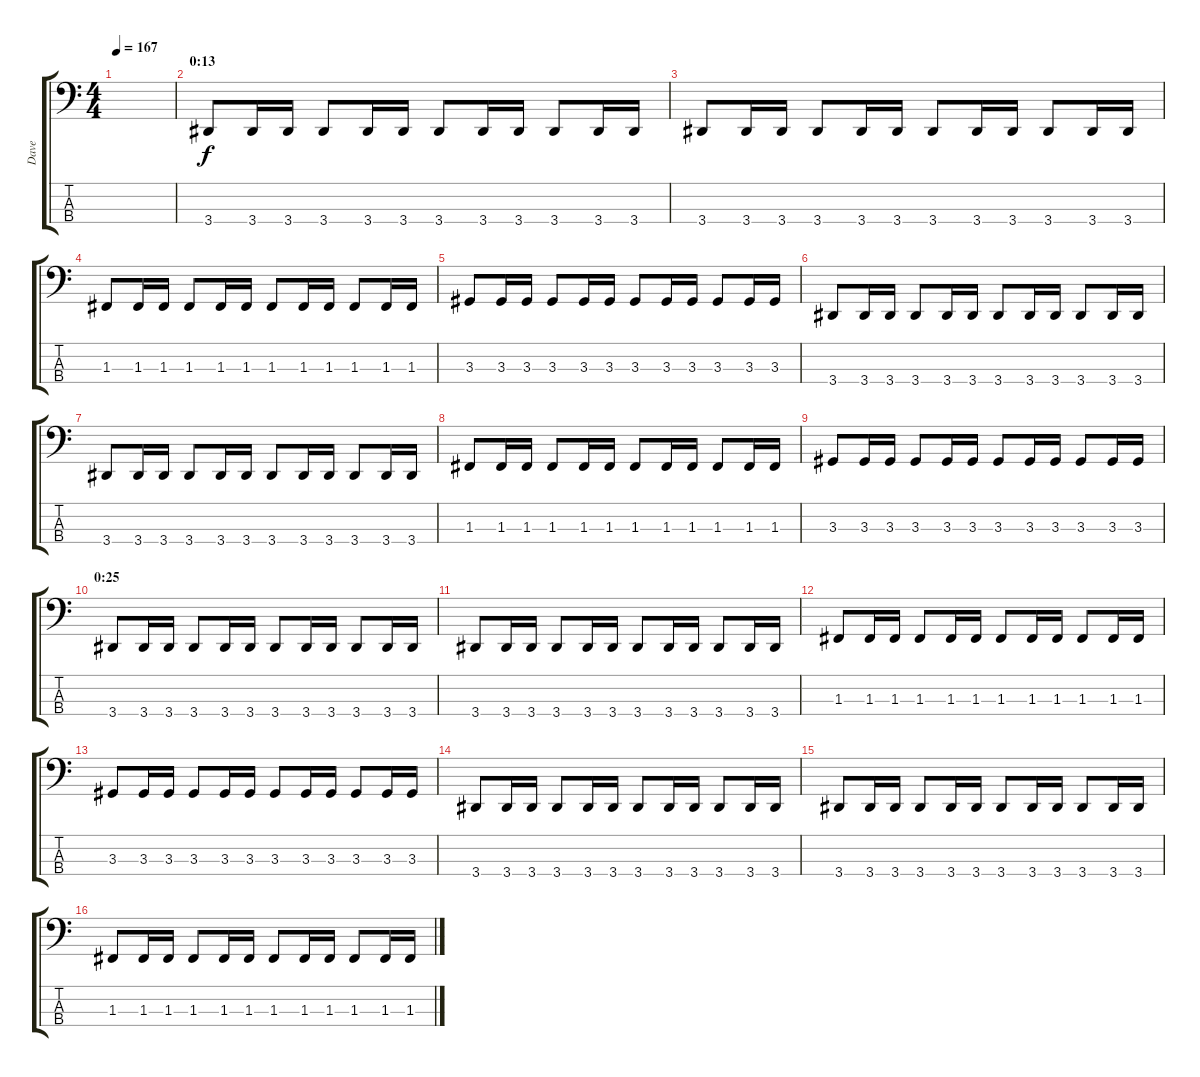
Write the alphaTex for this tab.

\track ("Dave" "Dave") {instrument electricbasspick}
\staff {score tabs}
\tuning (Eb2 Bb1 F1 C1) {hide}
\ts (4 4)
\tempo 167
\clef f4
\ks c
|
\section ("" "0:13")
3.4.8 3.4.16 3.4.16 3.4.8 3.4.16 3.4.16 3.4.8 3.4.16 3.4.16 3.4.8 3.4.16 3.4.16 |
3.4.8 3.4.16 3.4.16 3.4.8 3.4.16 3.4.16 3.4.8 3.4.16 3.4.16 3.4.8 3.4.16 3.4.16 |
1.3.8 1.3.16 1.3.16 1.3.8 1.3.16 1.3.16 1.3.8 1.3.16 1.3.16 1.3.8 1.3.16 1.3.16 |
3.3.8 3.3.16 3.3.16 3.3.8 3.3.16 3.3.16 3.3.8 3.3.16 3.3.16 3.3.8 3.3.16 3.3.16 |
3.4.8 3.4.16 3.4.16 3.4.8 3.4.16 3.4.16 3.4.8 3.4.16 3.4.16 3.4.8 3.4.16 3.4.16 |
3.4.8 3.4.16 3.4.16 3.4.8 3.4.16 3.4.16 3.4.8 3.4.16 3.4.16 3.4.8 3.4.16 3.4.16 |
1.3.8 1.3.16 1.3.16 1.3.8 1.3.16 1.3.16 1.3.8 1.3.16 1.3.16 1.3.8 1.3.16 1.3.16 |
3.3.8 3.3.16 3.3.16 3.3.8 3.3.16 3.3.16 3.3.8 3.3.16 3.3.16 3.3.8 3.3.16 3.3.16 |
\section ("" "0:25")
3.4.8 3.4.16 3.4.16 3.4.8 3.4.16 3.4.16 3.4.8 3.4.16 3.4.16 3.4.8 3.4.16 3.4.16 |
3.4.8 3.4.16 3.4.16 3.4.8 3.4.16 3.4.16 3.4.8 3.4.16 3.4.16 3.4.8 3.4.16 3.4.16 |
1.3.8 1.3.16 1.3.16 1.3.8 1.3.16 1.3.16 1.3.8 1.3.16 1.3.16 1.3.8 1.3.16 1.3.16 |
3.3.8 3.3.16 3.3.16 3.3.8 3.3.16 3.3.16 3.3.8 3.3.16 3.3.16 3.3.8 3.3.16 3.3.16 |
3.4.8 3.4.16 3.4.16 3.4.8 3.4.16 3.4.16 3.4.8 3.4.16 3.4.16 3.4.8 3.4.16 3.4.16 |
3.4.8 3.4.16 3.4.16 3.4.8 3.4.16 3.4.16 3.4.8 3.4.16 3.4.16 3.4.8 3.4.16 3.4.16 |
1.3.8 1.3.16 1.3.16 1.3.8 1.3.16 1.3.16 1.3.8 1.3.16 1.3.16 1.3.8 1.3.16 1.3.16
